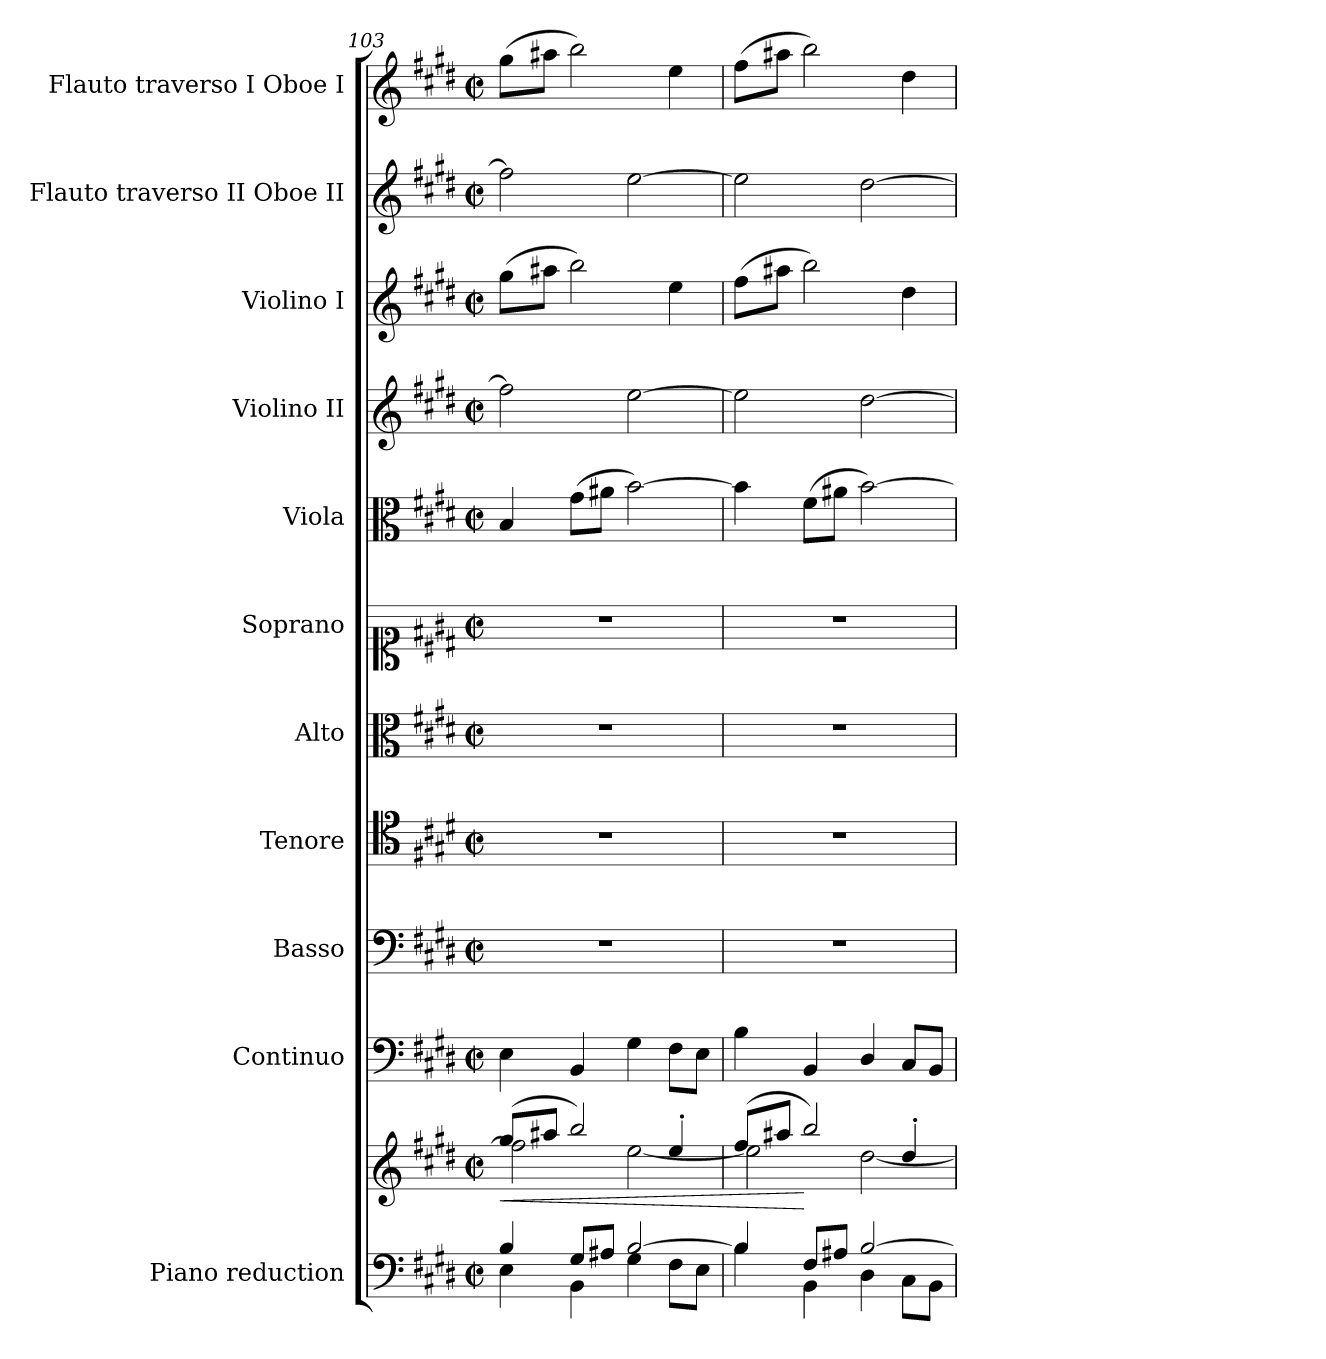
**kern	**kern	**dynam	**kern	**kern	**kern	**kern	**kern	**kern	**kern	**kern	**kern	**kern
*part11	*part11	*part11	*part10	*part9	*part8	*part7	*part6	*part5	*part4	*part3	*part2	*part1
*staff12	*staff11	*staff11/12	*staff10	*staff9	*staff8	*staff7	*staff6	*staff5	*staff4	*staff3	*staff2	*staff1
*I"Piano reduction	*	*	*I"Continuo	*I"Basso	*I"Tenore	*I"Alto	*I"Soprano	*I"Viola	*I"Violino II	*I"Violino I	*I"Flauto traverso II Oboe II	*I"Flauto traverso I Oboe I
*I'Pno	*	*	*	*	*	*	*	*	*	*	*I'Ob	*I'Ob
*clefF4	*clefG2	*	*clefF4	*clefF4	*clefC4	*clefC3	*clefC1	*clefC3	*clefG2	*clefG2	*clefG2	*clefG2
*k[f#c#g#d#]	*k[f#c#g#d#]	*	*k[f#c#g#d#]	*k[f#c#g#d#]	*k[f#c#g#d#]	*k[f#c#g#d#]	*k[f#c#g#d#]	*k[f#c#g#d#]	*k[f#c#g#d#]	*k[f#c#g#d#]	*k[f#c#g#d#]	*k[f#c#g#d#]
*M2/2	*M2/2	*	*M2/2	*M2/2	*M2/2	*M2/2	*M2/2	*M2/2	*M2/2	*M2/2	*M2/2	*M2/2
*met(c|)	*met(c|)	*	*met(c|)	*met(c|)	*met(c|)	*met(c|)	*met(c|)	*met(c|)	*met(c|)	*met(c|)	*met(c|)	*met(c|)
=103	=103	=103	=103	=103	=103	=103	=103	=103	=103	=103	=103	=103
*^	*	*	*	*	*	*	*	*	*	*	*	*
!	!	!	!LO:HP:b	!	!	!	!	!	!	!	!	!	!
*	*	*^	*	*	*	*	*	*	*	*	*	*	*
4B/	4E\	(>8gg#/L	2ff#\]	<	4E\	1r	1r	1r	1r	4B/	2ff#\]	(>8gg#\L	2ff#\]	(>8gg#\L
.	.	8aa#X/J	.	.	.	.	.	.	.	.	.	8aa#X\J	.	8aa#X\J
8G#/L	4BB\	2bb/)	.	.	4BB/	.	.	.	.	(>8g#\L	.	2bb\)	.	2bb\)
8A#X/J	.	.	.	.	.	.	.	.	.	8a#X\J	.	.	.	.
[2B/	4G#\	.	[2ee\	.	4G#\	.	.	.	.	[2b\)	[2ee\	.	[2ee\	.
.	8F#\L	4ee'/	.	.	8F#\L	.	.	.	.	.	.	4ee\	.	4ee\
.	8E\J	.	.	.	8E\J	.	.	.	.	.	.	.	.	.
=104	=104	=104	=104	=104	=104	=104	=104	=104	=104	=104	=104	=104	=104	=104
4B/]	4B\	(>8ff#/L	2ee\]	.	4B\	1r	1r	1r	1r	4b\]	2ee\]	(>8ff#\L	2ee\]	(>8ff#\L
.	.	8aa#X/J	.	.	.	.	.	.	.	.	.	8aa#X\J	.	8aa#X\J
8F#/L	4BB\	2bb/)	.	[	4BB/	.	.	.	.	(>8f#\L	.	2bb\)	.	2bb\)
8A#X/J	.	.	.	.	.	.	.	.	.	8a#X\J	.	.	.	.
[2B/	4D#\	.	[2dd#\	.	4D#/	.	.	.	.	[2b\)	[2dd#\	.	[2dd#\	.
.	8C#\L	4dd#'/	.	.	8C#/L	.	.	.	.	.	.	4dd#\	.	4dd#\
.	8BB\J	.	.	.	8BB/J	.	.	.	.	.	.	.	.	.
*v	*v	*	*	*	*	*	*	*	*	*	*	*	*	*
*	*v	*v	*	*	*	*	*	*	*	*	*	*	*
=	=	=	=	=	=	=	=	=	=	=	=	=
*-	*-	*-	*-	*-	*-	*-	*-	*-	*-	*-	*-	*-
